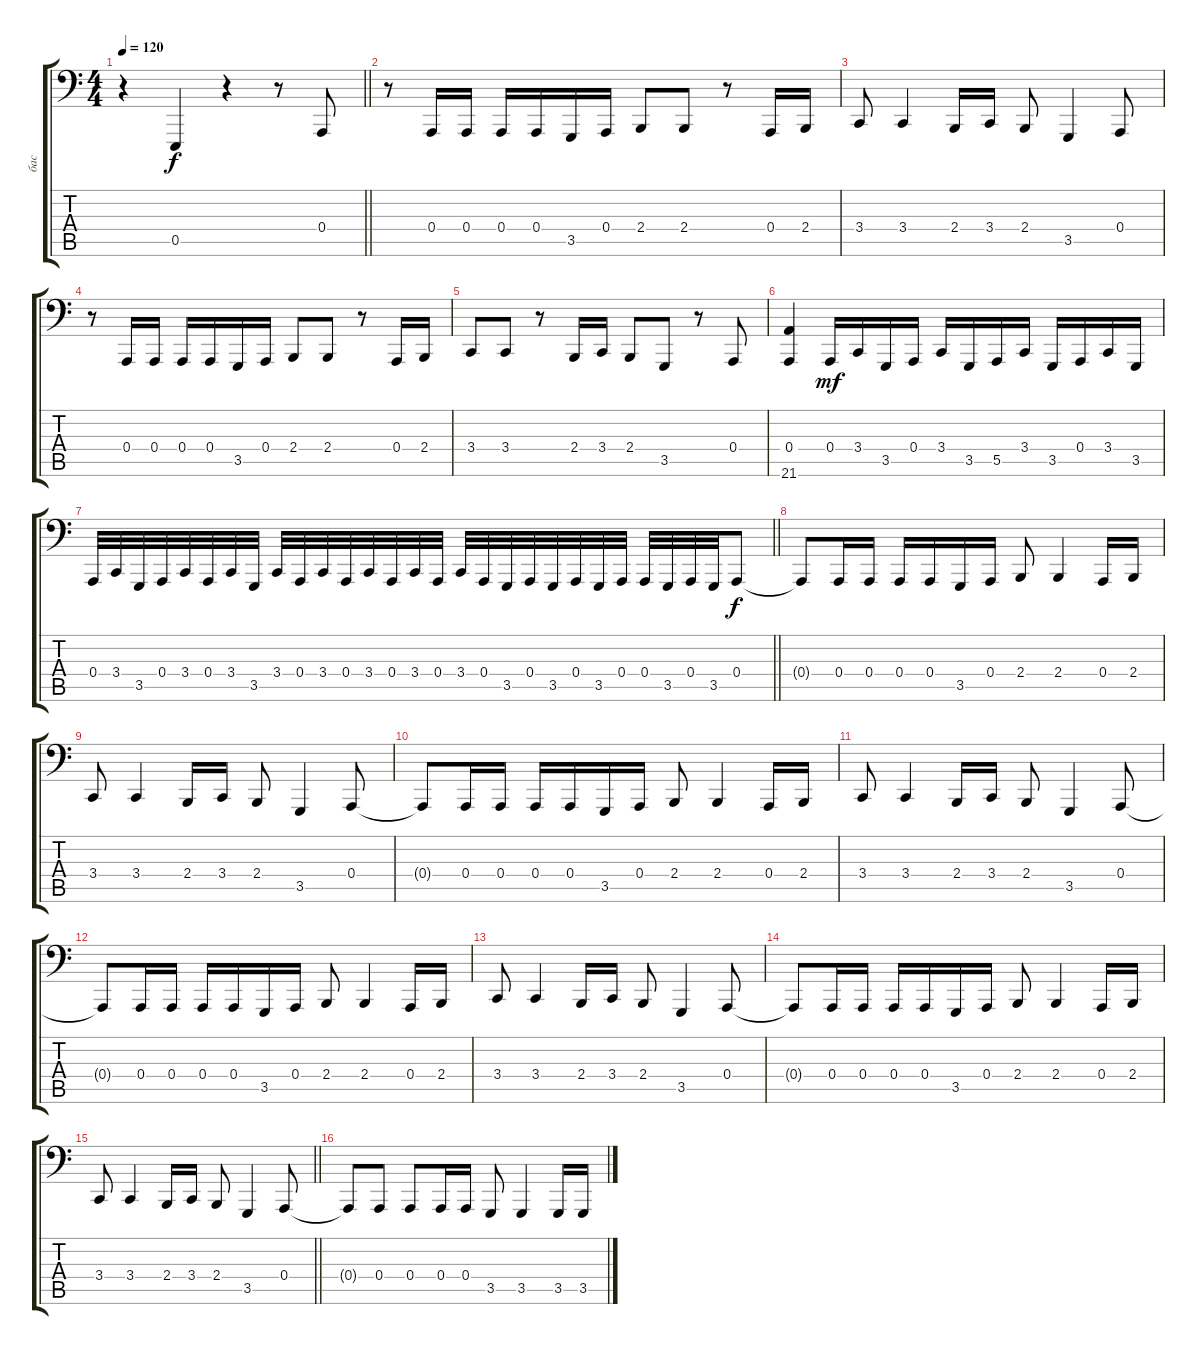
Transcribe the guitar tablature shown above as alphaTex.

\track ("бас" "бас") {instrument acousticgrandpiano}
\staff {score tabs}
\tuning (C3 G2 D2 A1 E1 C-1) {hide}
\ts (4 4)
\tempo 120
\clef f4
\barLineRight lightlight
\ks c
r.4{dy f} 0.5.4 r.4 r.8 0.4.8 |
r.8 0.4.16 0.4.16 0.4.16 0.4.16 3.5.16 0.4.16 2.4.8 2.4.8 r.8 0.4.16 2.4.16 |
3.4.8 3.4.4 2.4.16 3.4.16 2.4.8 3.5.4 0.4.8 |
r.8 0.4.16 0.4.16 0.4.16 0.4.16 3.5.16 0.4.16 2.4.8 2.4.8 r.8 0.4.16 2.4.16 |
3.4.8 3.4.8 r.8 2.4.16 3.4.16 2.4.8 3.5.8 r.8 0.4.8 |
(0.4 21.6).4 0.4.16{dy mf} 3.4.16 3.5.16 0.4.16 3.4.16 3.5.16 5.5.16 3.4.16 3.5.16 0.4.16 3.4.16 3.5.16 |
\barLineRight lightlight
0.4.32 3.4.32 3.5.32 0.4.32 3.4.32 0.4.32 3.4.32 3.5.32 3.4.32 0.4.32 3.4.32 0.4.32 3.4.32 0.4.32 3.4.32 0.4.32 3.4.32 0.4.32 3.5.32 0.4.32 3.5.32 0.4.32 3.5.32 0.4.32 0.4.32 3.5.32 0.4.32 3.5.32 0.4.8{dy f} |
0.4{t}.8 0.4.16 0.4.16 0.4.16 0.4.16 3.5.16 0.4.16 2.4.8 2.4.4 0.4.16 2.4.16 |
3.4.8 3.4.4 2.4.16 3.4.16 2.4.8 3.5.4 0.4.8 |
0.4{t}.8 0.4.16 0.4.16 0.4.16 0.4.16 3.5.16 0.4.16 2.4.8 2.4.4 0.4.16 2.4.16 |
3.4.8 3.4.4 2.4.16 3.4.16 2.4.8 3.5.4 0.4.8 |
0.4{t}.8 0.4.16 0.4.16 0.4.16 0.4.16 3.5.16 0.4.16 2.4.8 2.4.4 0.4.16 2.4.16 |
3.4.8 3.4.4 2.4.16 3.4.16 2.4.8 3.5.4 0.4.8 |
0.4{t}.8 0.4.16 0.4.16 0.4.16 0.4.16 3.5.16 0.4.16 2.4.8 2.4.4 0.4.16 2.4.16 |
\barLineRight lightlight
3.4.8 3.4.4 2.4.16 3.4.16 2.4.8 3.5.4 0.4.8 |
0.4{t}.8 0.4.8 0.4.8 0.4.16 0.4.16 3.5.8 3.5.4 3.5.16 3.5.16
